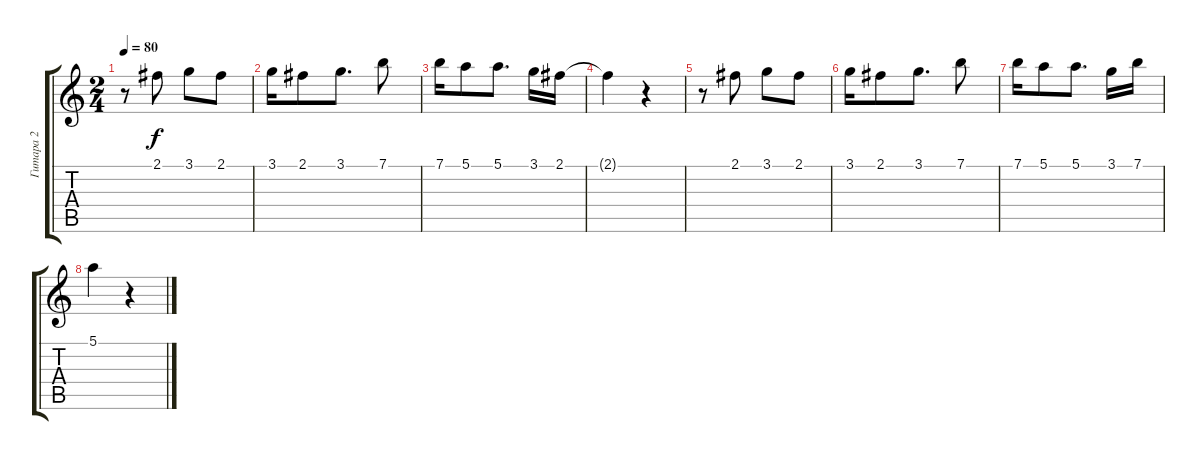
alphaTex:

\track ("Гитара 2" "Гитара 2") {instrument electricguitarclean}
\staff {score tabs}
\tuning (E4 B3 G3 D3 A2 E2) {hide}
\ts (2 4)
\tempo 80
\clef g2
\ks c
r.8{dy f} 2.1.8 3.1.8 2.1.8 |
3.1.16 2.1.8 3.1.8{d} 7.1.8 |
7.1.16 5.1.8 5.1.8{d} 3.1.16 2.1.16 |
2.1{t}.4 r.4 |
r.8 2.1.8 3.1.8 2.1.8 |
3.1.16 2.1.8 3.1.8{d} 7.1.8 |
7.1.16 5.1.8 5.1.8{d} 3.1.16 7.1.16 |
5.1.4 r.4
